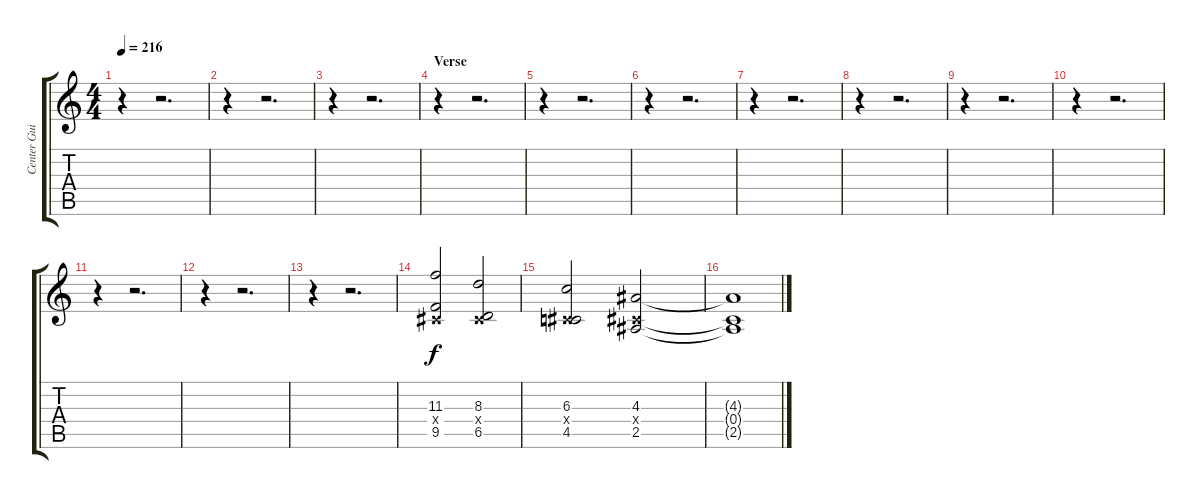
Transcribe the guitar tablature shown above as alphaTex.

\track ("Center Guitar" "Center Gui") {instrument distortionguitar}
\staff {score tabs}
\tuning (Eb4 Bb3 Gb3 Db3 Ab2 Eb2) {hide}
\ts (4 4)
\tempo 216
\clef g2
\ks c
r.4{dy f} r.2{d} |
r.4 r.2{d} |
r.4 r.2{d} |
\section ("" "Verse")
r.4 r.2{d} |
r.4 r.2{d} |
r.4 r.2{d} |
r.4 r.2{d} |
r.4 r.2{d} |
r.4 r.2{d} |
r.4 r.2{d} |
r.4 r.2{d} |
r.4 r.2{d} |
r.4 r.2{d} |
(11.3 0.4{x} 9.5).2 (8.3 0.4{x} 6.5).2 |
(6.3 0.4{x} 4.5).2 (4.3 0.4{x} 2.5).2 |
(4.3{t} 0.4{t} 2.5{t}).1
